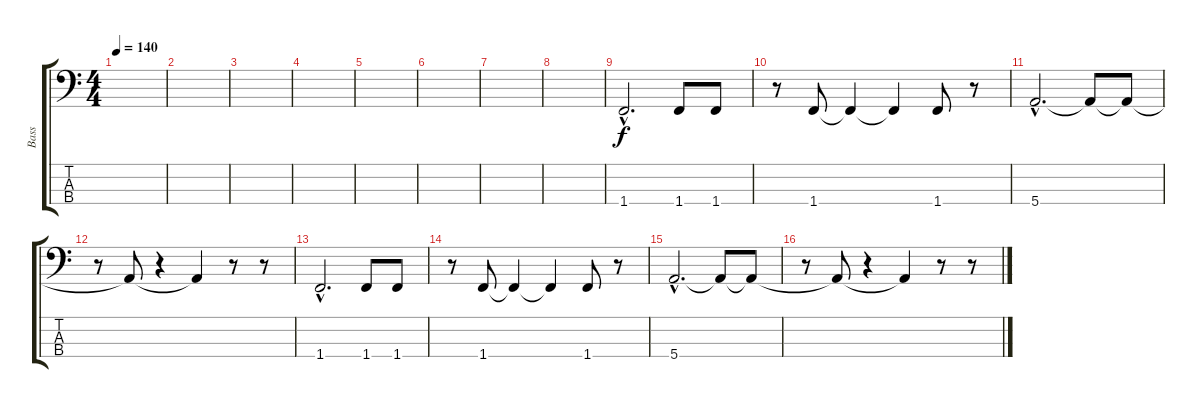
\track ("Bass" "Bass") {instrument electricbassfinger}
\staff {score tabs}
\tuning (G2 D2 A1 E1) {hide}
\ts (4 4)
\tempo 140
\clef f4
\ks c
|
|
|
|
|
|
|
|
1.4{hac}.2{d} 1.4.8 1.4.8 |
r.8 1.4.8 1.4{t}.4 1.4{t}.4 1.4.8 r.8 |
5.4{hac}.2{d} 5.4{t}.8 5.4{t}.8 |
r.8 5.4{t}.8 r.4 5.4{t}.4 r.8 r.8 |
1.4{hac}.2{d} 1.4.8 1.4.8 |
r.8 1.4.8 1.4{t}.4 1.4{t}.4 1.4.8 r.8 |
5.4{hac}.2{d} 5.4{t}.8 5.4{t}.8 |
r.8 5.4{t}.8 r.4 5.4{t}.4 r.8 r.8
